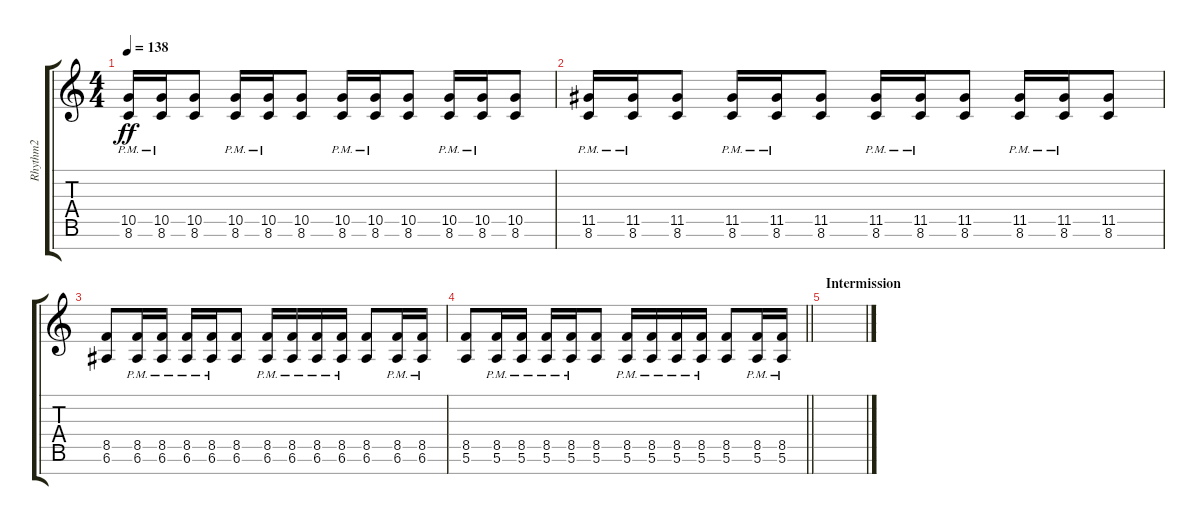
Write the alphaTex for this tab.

\track ("Rhythm2" "Rhythm2") {instrument overdrivenguitar}
\staff {score tabs}
\tuning (E4 B3 G3 D3 A2 E2 B1) {hide}
\ts (4 4)
\tempo 138
\clef g2
\ks c
(10.5{pm} 8.6{pm}).16{dy ff} (10.5{pm} 8.6{pm}).16 (10.5 8.6).8 (10.5{pm} 8.6{pm}).16 (10.5{pm} 8.6{pm}).16 (10.5 8.6).8 (10.5{pm} 8.6{pm}).16 (10.5{pm} 8.6{pm}).16 (10.5 8.6).8 (10.5{pm} 8.6{pm}).16 (10.5{pm} 8.6{pm}).16 (10.5 8.6).8 |
(11.5{pm} 8.6{pm}).16 (11.5{pm} 8.6{pm}).16 (11.5 8.6).8 (11.5{pm} 8.6{pm}).16 (11.5{pm} 8.6{pm}).16 (11.5 8.6).8 (11.5{pm} 8.6{pm}).16 (11.5{pm} 8.6{pm}).16 (11.5 8.6).8 (11.5{pm} 8.6{pm}).16 (11.5{pm} 8.6{pm}).16 (11.5 8.6).8 |
(8.5 6.6).8 (8.5{pm} 6.6{pm}).16 (8.5{pm} 6.6{pm}).16 (8.5{pm} 6.6{pm}).16 (8.5{pm} 6.6{pm}).16 (8.5 6.6).8 (8.5{pm} 6.6{pm}).16 (8.5{pm} 6.6{pm}).16 (8.5{pm} 6.6{pm}).16 (8.5{pm} 6.6{pm}).16 (8.5 6.6).8 (8.5{pm} 6.6{pm}).16 (8.5{pm} 6.6{pm}).16 |
\barLineRight lightlight
(8.5 5.6).8 (8.5{pm} 5.6{pm}).16 (8.5{pm} 5.6{pm}).16 (8.5{pm} 5.6{pm}).16 (8.5{pm} 5.6{pm}).16 (8.5 5.6).8 (8.5{pm} 5.6{pm}).16 (8.5{pm} 5.6{pm}).16 (8.5{pm} 5.6{pm}).16 (8.5{pm} 5.6{pm}).16 (8.5 5.6).8 (8.5{pm} 5.6{pm}).16 (8.5{pm} 5.6{pm}).16 |
\section ("" "Intermission")
